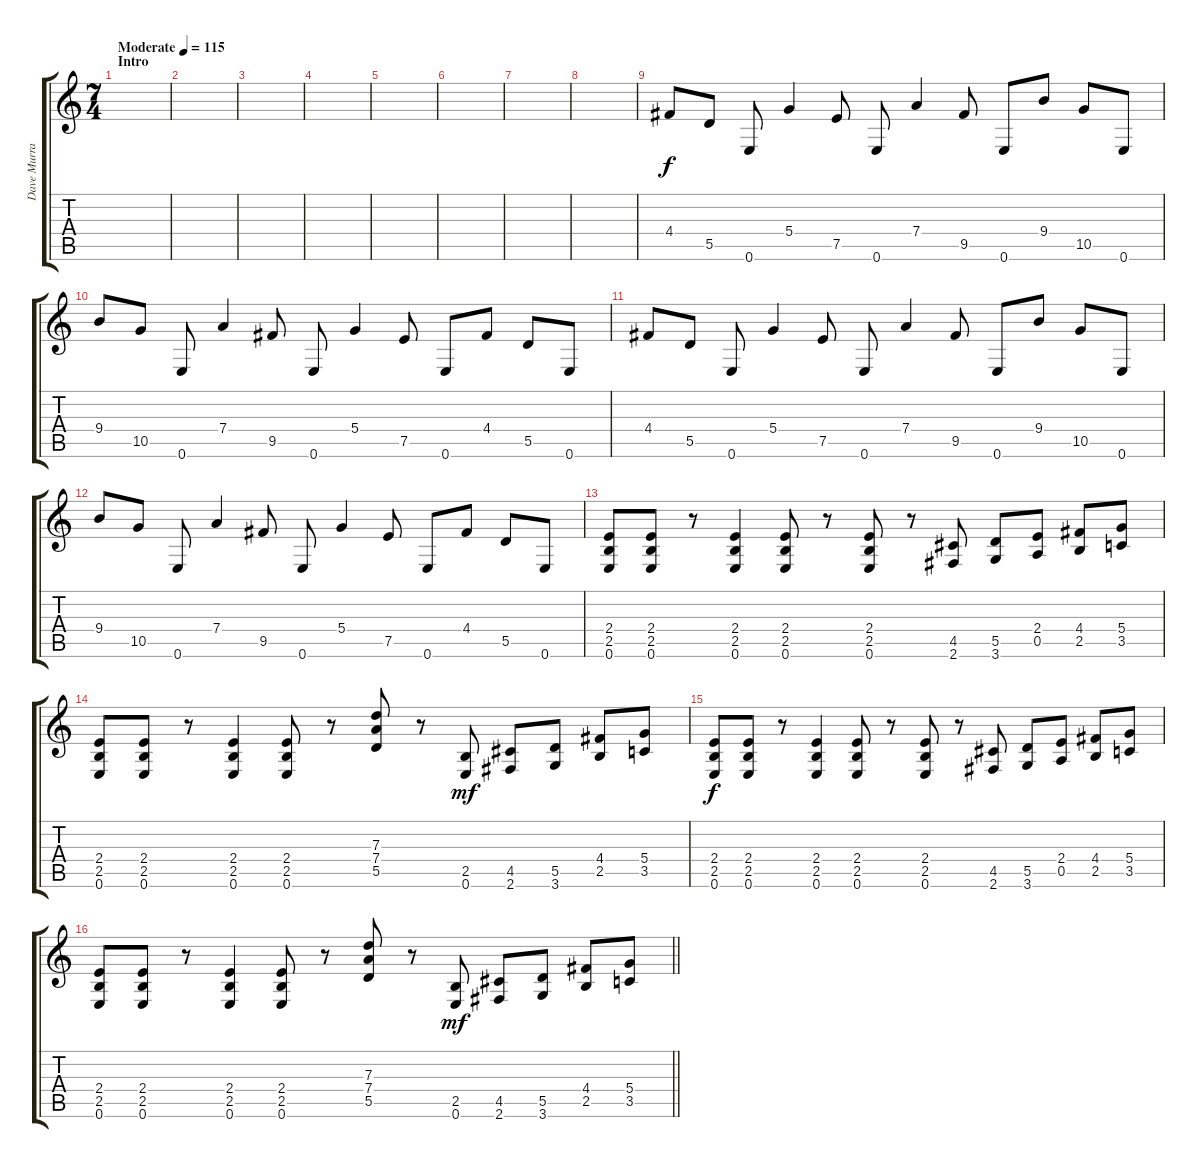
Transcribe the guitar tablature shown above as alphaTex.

\track ("Dave Murray" "Dave Murra") {instrument distortionguitar}
\staff {score tabs}
\tuning (E4 B3 G3 D3 A2 E2) {hide}
\ts (7 4)
\section ("" "Intro")
\tempo (115 "Moderate")
\clef g2
\ks c
|
|
|
|
|
|
|
|
4.4.8{balance 8} 5.5.8 0.6.8 5.4.4 7.5.8 0.6.8 7.4.4 9.5.8 0.6.8 9.4.8 10.5.8 0.6.8 |
9.4.8 10.5.8 0.6.8 7.4.4 9.5.8 0.6.8 5.4.4 7.5.8 0.6.8 4.4.8 5.5.8 0.6.8 |
4.4.8 5.5.8 0.6.8 5.4.4 7.5.8 0.6.8 7.4.4 9.5.8 0.6.8 9.4.8 10.5.8 0.6.8 |
9.4.8 10.5.8 0.6.8 7.4.4 9.5.8 0.6.8 5.4.4 7.5.8 0.6.8 4.4.8 5.5.8 0.6.8 |
(2.4 2.5 0.6).8 (2.4 2.5 0.6).8 r.8 (2.4 2.5 0.6).4 (2.4 2.5 0.6).8 r.8 (2.4 2.5 0.6).8 r.8 (4.5 2.6).8 (5.5 3.6).8 (2.4 0.5).8 (4.4 2.5).8 (5.4 3.5).8 |
(2.4 2.5 0.6).8 (2.4 2.5 0.6).8 r.8 (2.4 2.5 0.6).4 (2.4 2.5 0.6).8 r.8 (7.3 7.4 5.5).8 r.8 (2.5 0.6).8{dy mf} (4.5 2.6).8 (5.5 3.6).8 (4.4 2.5).8 (5.4 3.5).8 |
(2.4 2.5 0.6).8{dy f} (2.4 2.5 0.6).8 r.8 (2.4 2.5 0.6).4 (2.4 2.5 0.6).8 r.8 (2.4 2.5 0.6).8 r.8 (4.5 2.6).8 (5.5 3.6).8 (2.4 0.5).8 (4.4 2.5).8 (5.4 3.5).8 |
\barLineRight lightlight
(2.4 2.5 0.6).8 (2.4 2.5 0.6).8 r.8 (2.4 2.5 0.6).4 (2.4 2.5 0.6).8 r.8 (7.3 7.4 5.5).8 r.8 (2.5 0.6).8{dy mf} (4.5 2.6).8 (5.5 3.6).8 (4.4 2.5).8 (5.4 3.5).8
